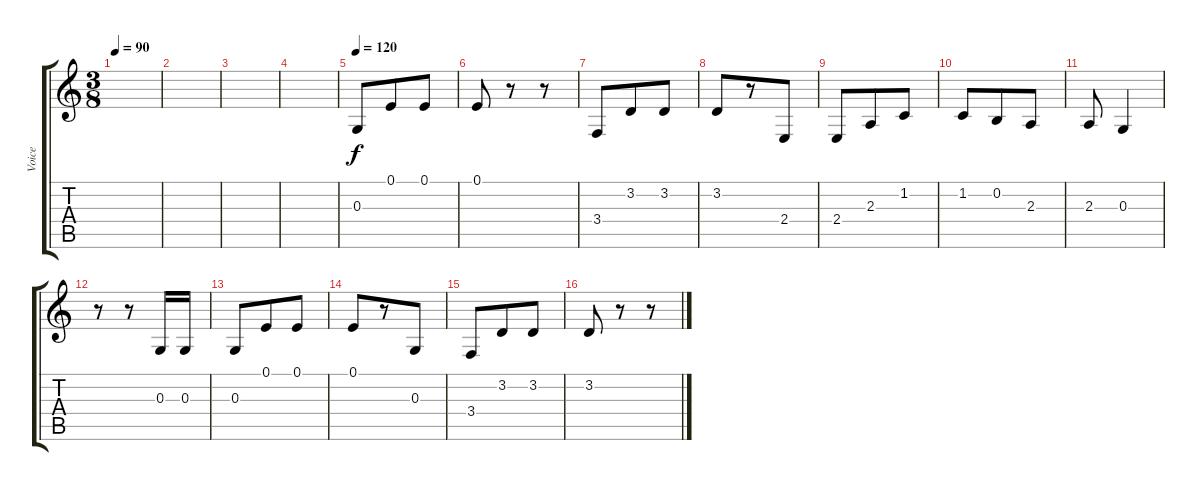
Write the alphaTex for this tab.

\track ("Voice" "Voice") {instrument choiraahs}
\staff {score tabs}
\tuning (E4 B3 G3 D3 A2 E2) {hide}
\ts (3 8)
\tempo 90
\clef g2
\ks c
|
|
|
|
\tempo 120
0.3.8 0.1.8 0.1.8 |
0.1.8 r.8 r.8 |
3.4.8 3.2.8 3.2.8 |
3.2.8 r.8 2.4.8 |
2.4.8 2.3.8 1.2.8 |
1.2.8 0.2.8 2.3.8 |
2.3.8 0.3.4 |
r.8 r.8 0.3.16 0.3.16 |
0.3.8 0.1.8 0.1.8 |
0.1.8 r.8 0.3.8 |
3.4.8 3.2.8 3.2.8 |
3.2.8 r.8 r.8
